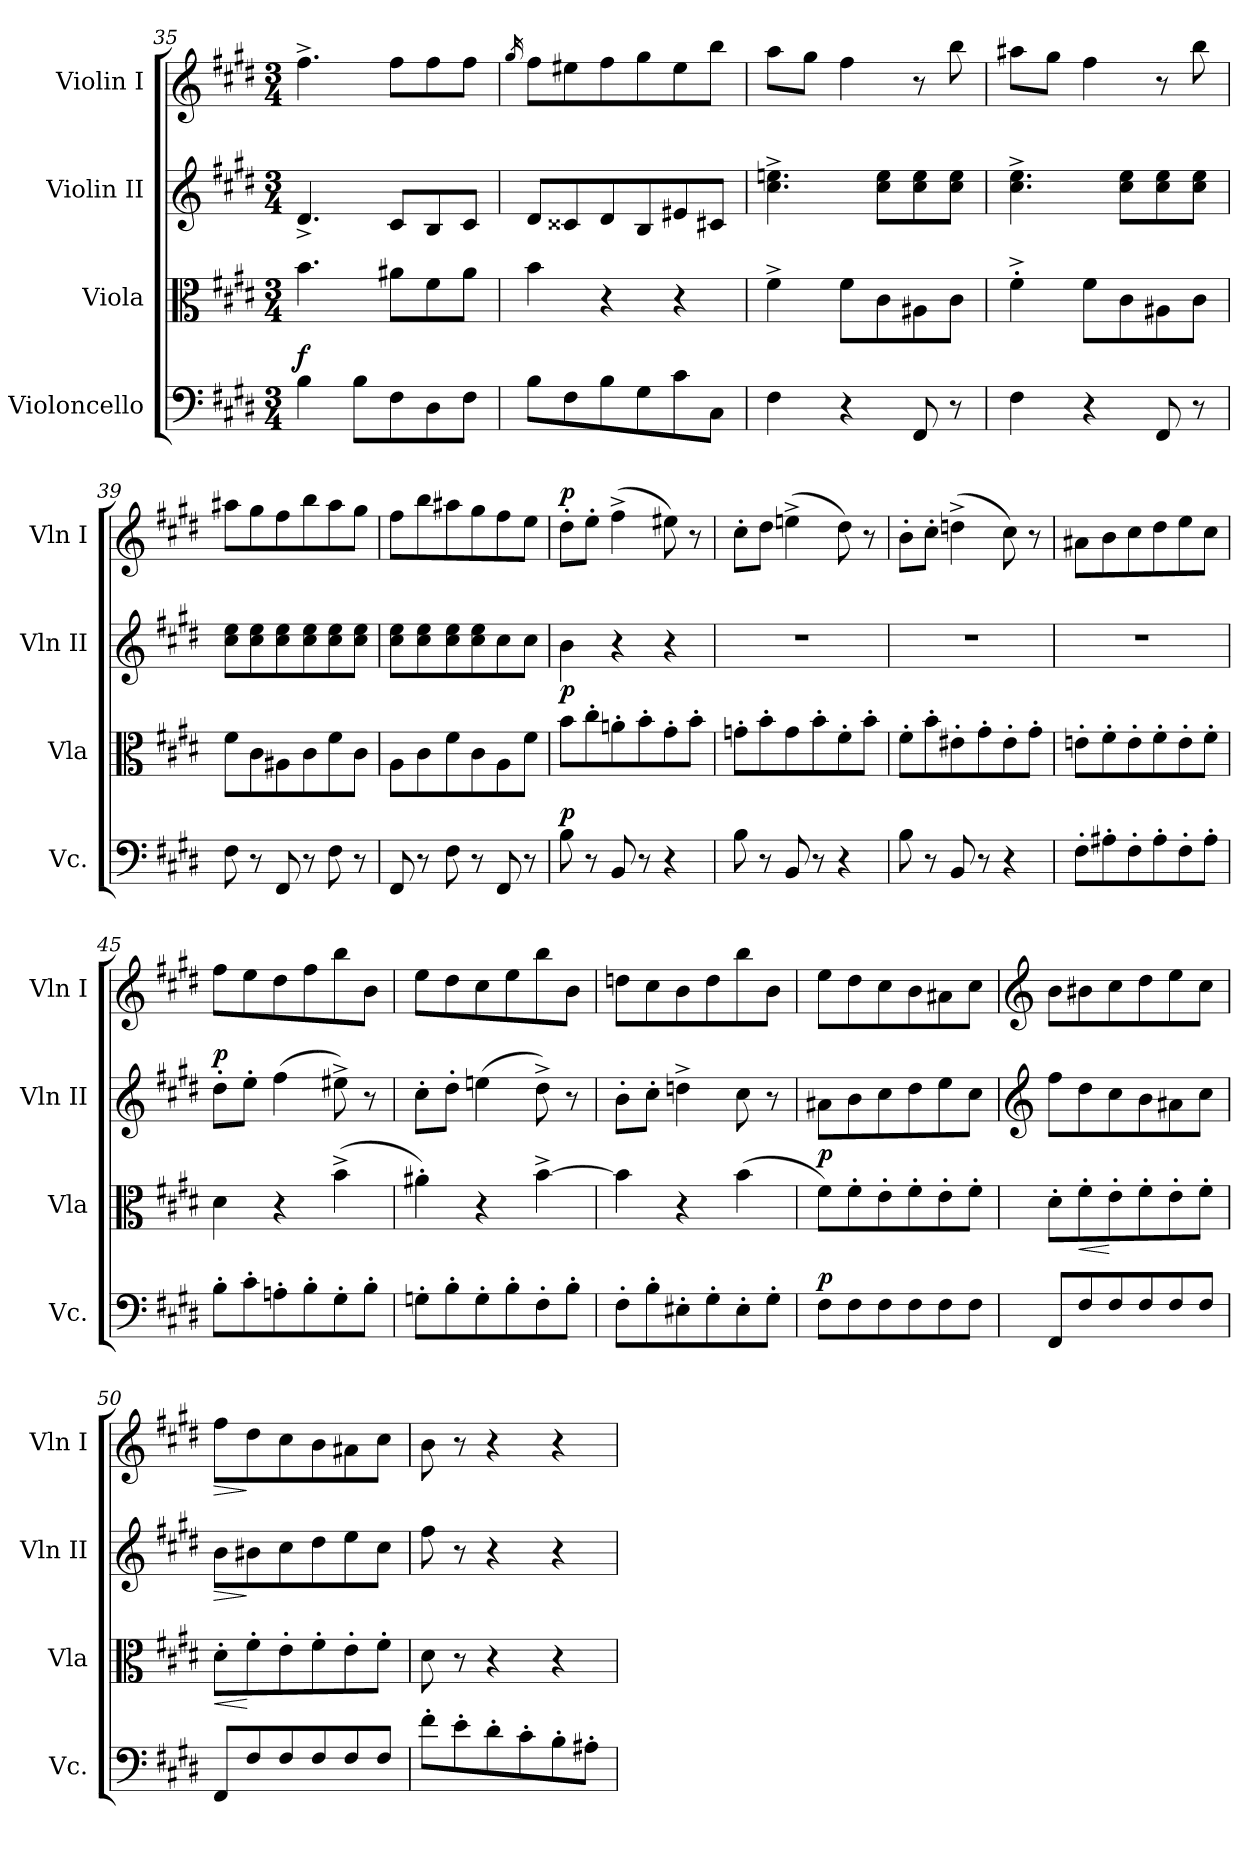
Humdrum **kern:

**kern	**dynam	**kern	**dynam	**kern	**dynam	**kern	**dynam
*part4	*part4	*part3	*part3	*part2	*part2	*part1	*part1
*staff4	*staff4	*staff3	*staff3	*staff2	*staff2	*staff1	*staff1
*I"Violoncello	*	*I"Viola	*	*I"Violin II	*	*I"Violin I	*
*I'Vc.	*	*I'Vla	*	*I'Vln II	*	*I'Vln I	*
*clefF4	*	*clefC3	*	*clefG2	*	*clefG2	*
*k[f#c#g#d#]	*	*k[f#c#g#d#]	*	*k[f#c#g#d#]	*	*k[f#c#g#d#]	*
*M3/4	*	*M3/4	*	*M3/4	*	*M3/4	*
=35	=35	=35	=35	=35	=35	=35	=35
!	!LO:DY:a	!	!	!	!	!	!
4B\	f	4.b\	.	4.d#^/	.	4.ff#^\	.
8B\L	.	.	.	.	.	.	.
8F#\	.	8a#X\L	.	8c#/L	.	8ff#\L	.
8D#\	.	8f#\	.	8B/	.	8ff#\	.
8F#\J	.	8a#\J	.	8c#/J	.	8ff#\J	.
=36	=36	=36	=36	=36	=36	=36	=36
.	.	.	.	.	.	16qgg#/	.
8B\L	.	4b\	.	8d#/L	.	8ff#\L	.
8F#\	.	.	.	8c##X/	.	8ee#X\	.
8B\	.	4r	.	8d#/	.	8ff#\	.
8G#\	.	.	.	8B/	.	8gg#\	.
8c#\	.	4r	.	8e#X/	.	8ee#\	.
8C#\J	.	.	.	8c#X/J	.	8bb\J	.
!!LO:LB:g=z
=37	=37	=37	=37	=37	=37	=37	=37
4F#\	.	4f#^\	.	4.cc#\^ 4.een\^	.	8aa\L	.
.	.	.	.	.	.	8gg#\J	.
4r	.	8f#\L	.	.	.	4ff#\	.
.	.	8c#\	.	8cc#\ 8ee\L	.	.	.
8FF#/	.	8A#X\	.	8cc#\ 8ee\	.	8r	.
8r	.	8c#\J	.	8cc#\ 8ee\J	.	8bb\	.
=38	=38	=38	=38	=38	=38	=38	=38
4F#\	.	4f#^'\	.	4.cc#\^ 4.ee\^	.	8aa#X\L	.
.	.	.	.	.	.	8gg#\J	.
4r	.	8f#\L	.	.	.	4ff#\	.
.	.	8c#\	.	8cc#\ 8ee\L	.	.	.
8FF#/	.	8A#X\	.	8cc#\ 8ee\	.	8r	.
8r	.	8c#\J	.	8cc#\ 8ee\J	.	8bb\	.
!!LO:LB:g=z
=39	=39	=39	=39	=39	=39	=39	=39
8F#\	.	8f#\L	.	8cc#\ 8ee\L	.	8aa#X\L	.
8r	.	8c#\	.	8cc#\ 8ee\	.	8gg#\	.
8FF#/	.	8A#X\	.	8cc#\ 8ee\	.	8ff#\	.
8r	.	8c#\	.	8cc#\ 8ee\	.	8bb\	.
8F#\	.	8f#\	.	8cc#\ 8ee\	.	8aa#\	.
8r	.	8c#\J	.	8cc#\ 8ee\J	.	8gg#\J	.
=40	=40	=40	=40	=40	=40	=40	=40
8FF#/	.	8A\L	.	8cc#\ 8ee\L	.	8ff#\L	.
8r	.	8c#\	.	8cc#\ 8ee\	.	8bb\	.
8F#\	.	8f#\	.	8cc#\ 8ee\	.	8aa#X\	.
8r	.	8c#\	.	8cc#\ 8ee\	.	8gg#\	.
8FF#/	.	8A\	.	8cc#\	.	8ff#\	.
8r	.	8f#\J	.	8cc#\J	.	8ee\J	.
=41	=41	=41	=41	=41	=41	=41	=41
!	!LO:DY:a	!	!	!	!LO:DY:b	!	!LO:DY:a
8B\	p	8b\L	.	4b\	p	8dd#'\L	p
8r	.	8cc#'\	.	.	.	8ee'\J	.
8BB/	.	8an'\	.	4r	.	(4ff#^\	.
8r	.	8b'\	.	.	.	.	.
4r	.	8g#'\	.	4r	.	8ee#X\)	.
.	.	8b'\J	.	.	.	8r	.
=42	=42	=42	=42	=42	=42	=42	=42
8B\	.	8gn'\L	.	2.r	.	8cc#'\L	.
8r	.	8b'\	.	.	.	8dd#\J	.
8BB/	.	8g\	.	.	.	(4een^\	.
8r	.	8b'\	.	.	.	.	.
4r	.	8f#'\	.	.	.	8dd#\)	.
.	.	8b'\J	.	.	.	8r	.
=43	=43	=43	=43	=43	=43	=43	=43
8B\	.	8f#'\L	.	2.r	.	8b'\L	.
8r	.	8b'\	.	.	.	8cc#'\J	.
8BB/	.	8e#X'\	.	.	.	(4ddn^\	.
8r	.	8g#'\	.	.	.	.	.
4r	.	8e#'\	.	.	.	8cc#\)	.
.	.	8g#'\J	.	.	.	8r	.
=44	=44	=44	=44	=44	=44	=44	=44
8F#'\L	.	8en'\L	.	2.r	.	8a#X\L	.
8A#X'\	.	8f#'\	.	.	.	8b\	.
8F#'\	.	8e'\	.	.	.	8cc#\	.
8A#'\	.	8f#'\	.	.	.	8dd#\	.
8F#'\	.	8e'\	.	.	.	8ee\	.
8A#'\J	.	8f#'\J	.	.	.	8cc#\J	.
=45	=45	=45	=45	=45	=45	=45	=45
!	!	!	!	!	!LO:DY:a	!	!
8B'\L	.	4d#\	.	8dd#'\L	p	8ff#\L	.
8c#'\	.	.	.	8ee'\J	.	8ee\	.
8An'\	.	4r	.	(4ff#\	.	8dd#\	.
8B'\	.	.	.	.	.	8ff#\	.
8G#'\	.	(4b^\	.	8ee#X^\)	.	8bb\	.
8B'\J	.	.	.	8r	.	8b\J	.
=46	=46	=46	=46	=46	=46	=46	=46
8Gn'\L	.	4a#X'\)	.	8cc#'\L	.	8ee\L	.
8B'\	.	.	.	8dd#'\J	.	8dd#\	.
8G'\	.	4r	.	(4een\	.	8cc#\	.
8B'\	.	.	.	.	.	8ee\	.
8F#'\	.	[4b^\	.	8dd#^\)	.	8bb\	.
8B'\J	.	.	.	8r	.	8b\J	.
!!LO:PB:g=z
=47	=47	=47	=47	=47	=47	=47	=47
8F#'\L	.	4b\]	.	8b'\L	.	8ddn\L	.
8B'\	.	.	.	8cc#'\J	.	8cc#\	.
8E#X'\	.	4r	.	4ddn^\	.	8b\	.
8G#'\	.	.	.	.	.	8dd\	.
8E#'\	.	(4b\	.	8cc#\	.	8bb\	.
8G#'\J	.	.	.	8r	.	8b\J	.
=48	=48	=48	=48	=48	=48	=48	=48
!	!LO:DY:a	!	!LO:DY:a	!	!	!	!
8F#\L	p	8f#\L)	p	8a#X\L	.	8ee\L	.
8F#\	.	8f#'\	.	8b\	.	8dd#\	.
8F#\	.	8e'\	.	8cc#\	.	8cc#\	.
8F#\	.	8f#'\	.	8dd#\	.	8b\	.
8F#\	.	8e'\	.	8ee\	.	8a#X\	.
8F#\J	.	8f#'\J	.	8cc#\J	.	8cc#\J	.
!!LO:LB:g=z
=49	=49	=49	=49	=49	=49	=49	=49
*	*	*	*	*clefG2	*	*clefG2	*
8FF#/L	.	8d#'\L	.	8ff#\L	.	8b\L	.
!	!	!	!LO:HP:b	!	!	!	!
8F#/	.	8f#'\	<	8dd#\	.	8b#X\	.
8F#/	.	8e'\	[	8cc#\	.	8cc#\	.
8F#/	.	8f#'\	.	8b\	.	8dd#\	.
8F#/	.	8e'\	.	8a#X\	.	8ee\	.
8F#/J	.	8f#'\J	.	8cc#\J	.	8cc#\J	.
=50	=50	=50	=50	=50	=50	=50	=50
!	!	!	!LO:HP:b	!	!LO:HP:b	!	!LO:HP:b
8FF#/L	.	8d#'\L	<	8b\L	>	8ff#\L	>
8F#/	.	8f#'\	[	8b#X\	]	8dd#\	]
8F#/	.	8e'\	.	8cc#\	.	8cc#\	.
8F#/	.	8f#'\	.	8dd#\	.	8b\	.
8F#/	.	8e'\	.	8ee\	.	8a#X\	.
8F#/J	.	8f#'\J	.	8cc#\J	.	8cc#\J	.
=51	=51	=51	=51	=51	=51	=51	=51
8f#'\L	.	8d#\	.	8ff#\	.	8b\	.
8e'\	.	8r	.	8r	.	8r	.
8d#'\	.	4r	.	4r	.	4r	.
8c#'\	.	.	.	.	.	.	.
8B'\	.	4r	.	4r	.	4r	.
8A#X'\J	.	.	.	.	.	.	.
=	=	=	=	=	=	=	=
*-	*-	*-	*-	*-	*-	*-	*-
